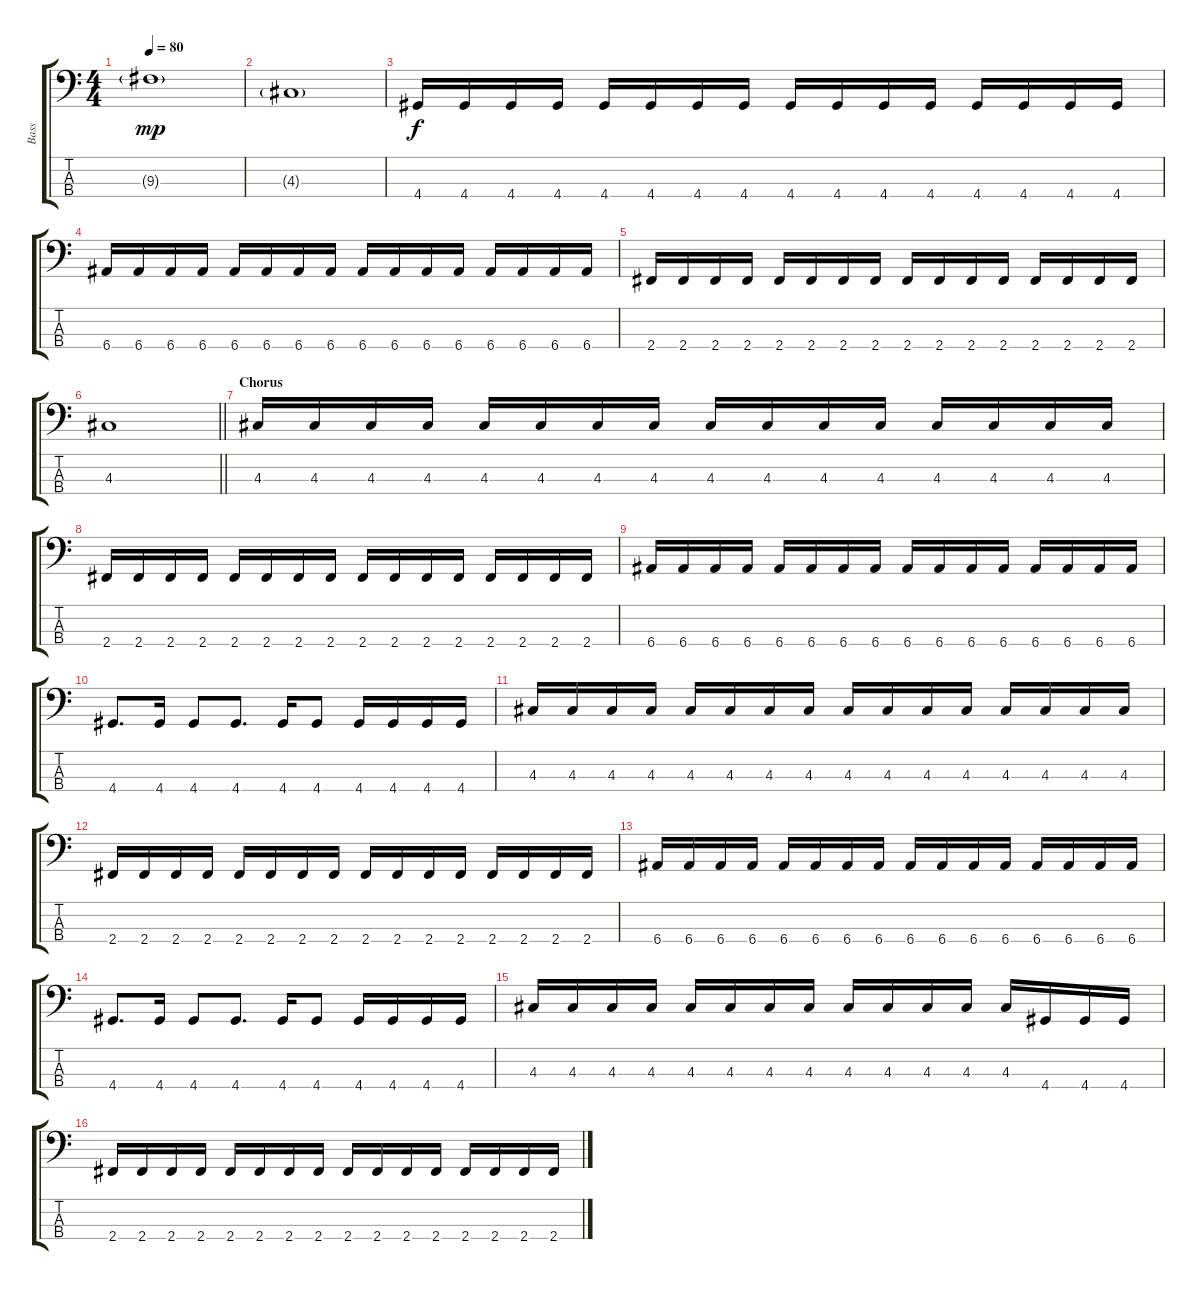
\track ("Bass" "Bass") {instrument electricbassfinger}
\staff {score tabs}
\tuning (G2 D2 A1 E1) {hide}
\ts (4 4)
\tempo 80
\clef f4
\ks c
9.3{g}.1{dy mp} |
4.3{g}.1 |
4.4.16{dy f} 4.4.16 4.4.16 4.4.16 4.4.16 4.4.16 4.4.16 4.4.16 4.4.16 4.4.16 4.4.16 4.4.16 4.4.16 4.4.16 4.4.16 4.4.16 |
6.4.16 6.4.16 6.4.16 6.4.16 6.4.16 6.4.16 6.4.16 6.4.16 6.4.16 6.4.16 6.4.16 6.4.16 6.4.16 6.4.16 6.4.16 6.4.16 |
2.4.16 2.4.16 2.4.16 2.4.16 2.4.16 2.4.16 2.4.16 2.4.16 2.4.16 2.4.16 2.4.16 2.4.16 2.4.16 2.4.16 2.4.16 2.4.16 |
\barLineRight lightlight
4.3.1 |
\section ("" "Chorus")
4.3.16 4.3.16 4.3.16 4.3.16 4.3.16 4.3.16 4.3.16 4.3.16 4.3.16 4.3.16 4.3.16 4.3.16 4.3.16 4.3.16 4.3.16 4.3.16 |
2.4.16 2.4.16 2.4.16 2.4.16 2.4.16 2.4.16 2.4.16 2.4.16 2.4.16 2.4.16 2.4.16 2.4.16 2.4.16 2.4.16 2.4.16 2.4.16 |
6.4.16 6.4.16 6.4.16 6.4.16 6.4.16 6.4.16 6.4.16 6.4.16 6.4.16 6.4.16 6.4.16 6.4.16 6.4.16 6.4.16 6.4.16 6.4.16 |
4.4.8{d} 4.4.16 4.4.8 4.4.8{d} 4.4.16 4.4.8 4.4.16 4.4.16 4.4.16 4.4.16 |
4.3.16 4.3.16 4.3.16 4.3.16 4.3.16 4.3.16 4.3.16 4.3.16 4.3.16 4.3.16 4.3.16 4.3.16 4.3.16 4.3.16 4.3.16 4.3.16 |
2.4.16 2.4.16 2.4.16 2.4.16 2.4.16 2.4.16 2.4.16 2.4.16 2.4.16 2.4.16 2.4.16 2.4.16 2.4.16 2.4.16 2.4.16 2.4.16 |
6.4.16 6.4.16 6.4.16 6.4.16 6.4.16 6.4.16 6.4.16 6.4.16 6.4.16 6.4.16 6.4.16 6.4.16 6.4.16 6.4.16 6.4.16 6.4.16 |
4.4.8{d} 4.4.16 4.4.8 4.4.8{d} 4.4.16 4.4.8 4.4.16 4.4.16 4.4.16 4.4.16 |
4.3.16 4.3.16 4.3.16 4.3.16 4.3.16 4.3.16 4.3.16 4.3.16 4.3.16 4.3.16 4.3.16 4.3.16 4.3.16 4.4.16 4.4.16 4.4.16 |
2.4.16 2.4.16 2.4.16 2.4.16 2.4.16 2.4.16 2.4.16 2.4.16 2.4.16 2.4.16 2.4.16 2.4.16 2.4.16 2.4.16 2.4.16 2.4.16
